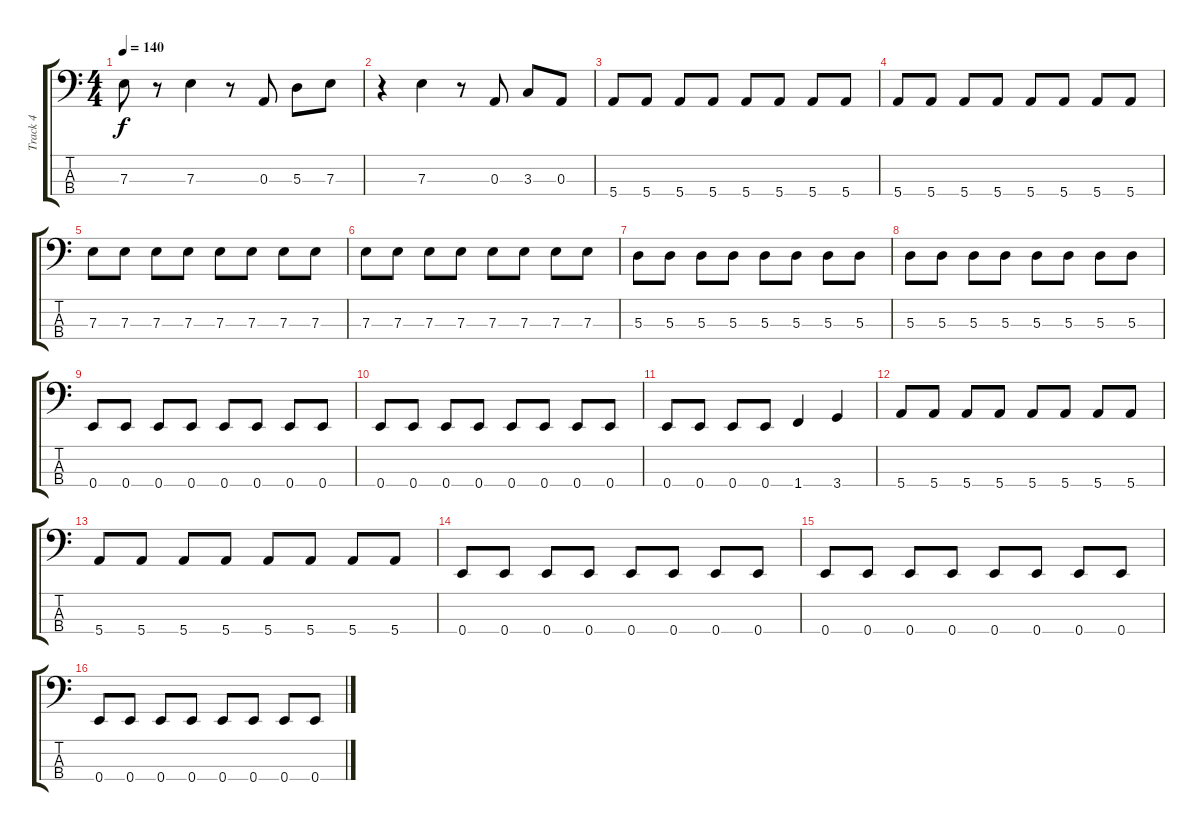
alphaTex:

\track ("Track 4" "Track 4") {instrument electricbassfinger}
\staff {score tabs}
\tuning (G2 D2 A1 E1) {hide}
\ts (4 4)
\tempo 140
\clef f4
\ks c
7.3.8{dy f} r.8 7.3.4 r.8 0.3.8 5.3.8 7.3.8 |
r.4 7.3.4 r.8 0.3.8 3.3.8 0.3.8 |
5.4.8 5.4.8 5.4.8 5.4.8 5.4.8 5.4.8 5.4.8 5.4.8 |
5.4.8 5.4.8 5.4.8 5.4.8 5.4.8 5.4.8 5.4.8 5.4.8 |
7.3.8 7.3.8 7.3.8 7.3.8 7.3.8 7.3.8 7.3.8 7.3.8 |
7.3.8 7.3.8 7.3.8 7.3.8 7.3.8 7.3.8 7.3.8 7.3.8 |
5.3.8 5.3.8 5.3.8 5.3.8 5.3.8 5.3.8 5.3.8 5.3.8 |
5.3.8 5.3.8 5.3.8 5.3.8 5.3.8 5.3.8 5.3.8 5.3.8 |
0.4.8 0.4.8 0.4.8 0.4.8 0.4.8 0.4.8 0.4.8 0.4.8 |
0.4.8 0.4.8 0.4.8 0.4.8 0.4.8 0.4.8 0.4.8 0.4.8 |
0.4.8 0.4.8 0.4.8 0.4.8 1.4.4 3.4.4 |
5.4.8 5.4.8 5.4.8 5.4.8 5.4.8 5.4.8 5.4.8 5.4.8 |
5.4.8 5.4.8 5.4.8 5.4.8 5.4.8 5.4.8 5.4.8 5.4.8 |
0.4.8 0.4.8 0.4.8 0.4.8 0.4.8 0.4.8 0.4.8 0.4.8 |
0.4.8 0.4.8 0.4.8 0.4.8 0.4.8 0.4.8 0.4.8 0.4.8 |
0.4.8 0.4.8 0.4.8 0.4.8 0.4.8 0.4.8 0.4.8 0.4.8
